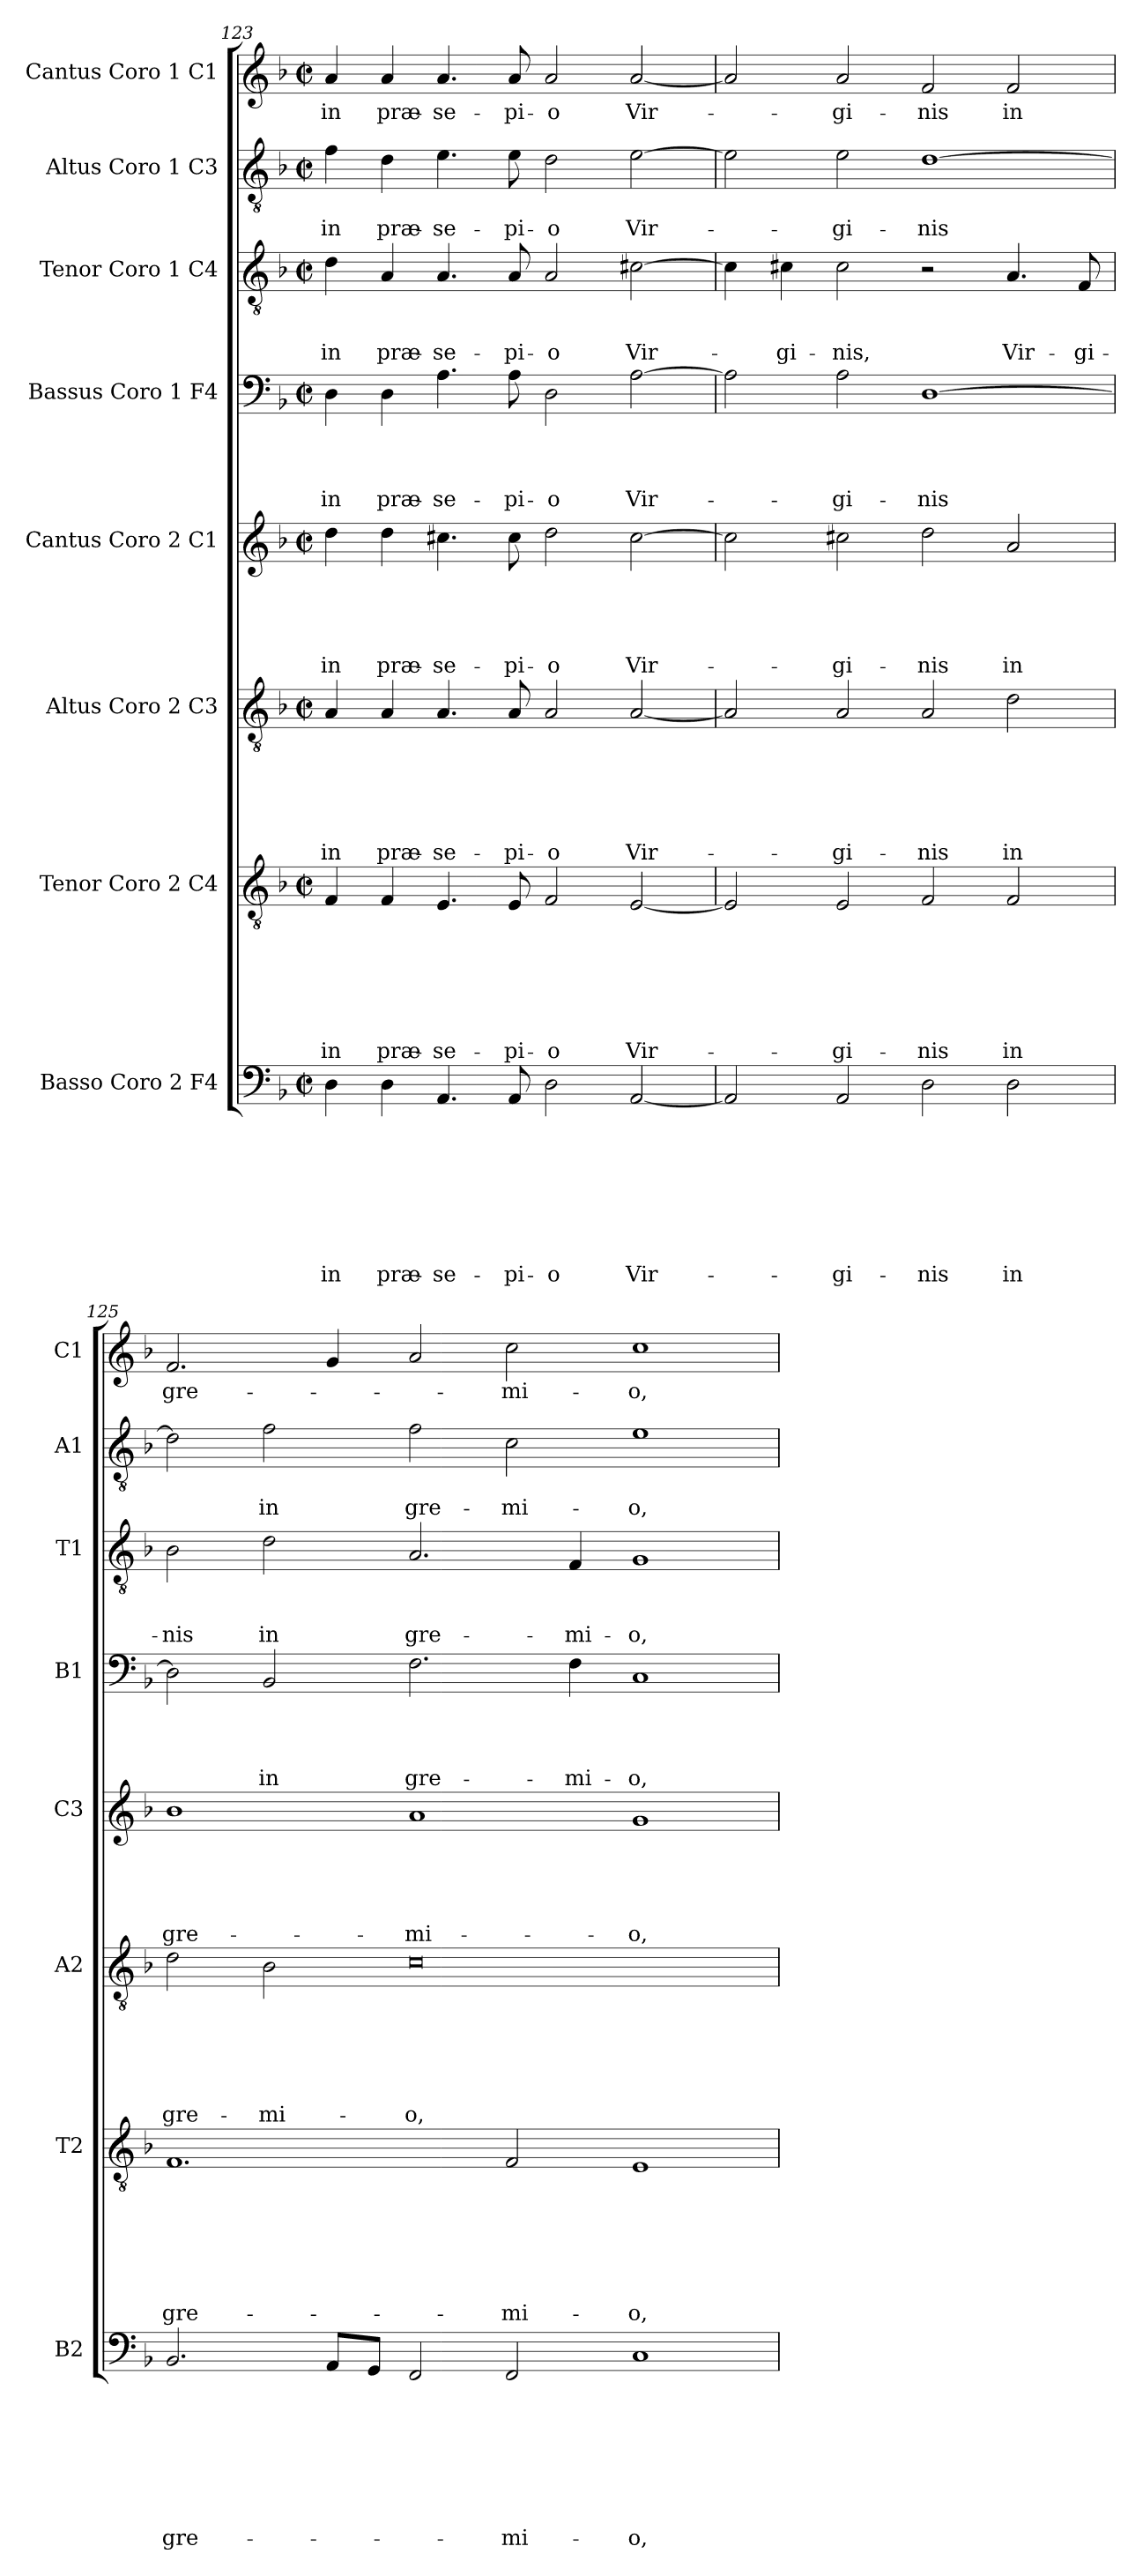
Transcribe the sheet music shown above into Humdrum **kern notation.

**kern	**text	**text	**text	**text	**text	**text	**text	**text	**kern	**text	**text	**text	**text	**text	**text	**text	**kern	**text	**text	**text	**text	**text	**text	**kern	**text	**text	**text	**text	**text	**kern	**text	**text	**text	**text	**kern	**text	**text	**text	**kern	**text	**text	**kern	**text
*part8	*part8	*part8	*part8	*part8	*part8	*part8	*part8	*part8	*part7	*part7	*part7	*part7	*part7	*part7	*part7	*part7	*part6	*part6	*part6	*part6	*part6	*part6	*part6	*part5	*part5	*part5	*part5	*part5	*part5	*part4	*part4	*part4	*part4	*part4	*part3	*part3	*part3	*part3	*part2	*part2	*part2	*part1	*part1
*staff8	*staff8	*staff8	*staff8	*staff8	*staff8	*staff8	*staff8	*staff8	*staff7	*staff7	*staff7	*staff7	*staff7	*staff7	*staff7	*staff7	*staff6	*staff6	*staff6	*staff6	*staff6	*staff6	*staff6	*staff5	*staff5	*staff5	*staff5	*staff5	*staff5	*staff4	*staff4	*staff4	*staff4	*staff4	*staff3	*staff3	*staff3	*staff3	*staff2	*staff2	*staff2	*staff1	*staff1
*I"Basso Coro 2 F4	*	*	*	*	*	*	*	*	*I"Tenor  Coro 2 C4	*	*	*	*	*	*	*	*I"Altus Coro 2 C3	*	*	*	*	*	*	*I"Cantus  Coro 2 C1	*	*	*	*	*	*I"Bassus  Coro 1 F4	*	*	*	*	*I"Tenor  Coro 1 C4	*	*	*	*I"Altus  Coro 1 C3	*	*	*I"Cantus  Coro 1 C1	*
*I'B2	*	*	*	*	*	*	*	*	*I'T2	*	*	*	*	*	*	*	*I'A2	*	*	*	*	*	*	*I'C3	*	*	*	*	*	*I'B1	*	*	*	*	*I'T1	*	*	*	*I'A1	*	*	*I'C1	*
!!LO:LB:g=z
*clefF4	*	*	*	*	*	*	*	*	*clefGv2	*	*	*	*	*	*	*	*clefGv2	*	*	*	*	*	*	*clefG2	*	*	*	*	*	*clefF4	*	*	*	*	*clefGv2	*	*	*	*clefGv2	*	*	*clefG2	*
*k[b-]	*	*	*	*	*	*	*	*	*k[b-]	*	*	*	*	*	*	*	*k[b-]	*	*	*	*	*	*	*k[b-]	*	*	*	*	*	*k[b-]	*	*	*	*	*k[b-]	*	*	*	*k[b-]	*	*	*k[b-]	*
*F:	*	*	*	*	*	*	*	*	*F:	*	*	*	*	*	*	*	*F:	*	*	*	*	*	*	*F:	*	*	*	*	*	*F:	*	*	*	*	*F:	*	*	*	*F:	*	*	*F:	*
*M2/2	*	*	*	*	*	*	*	*	*M2/2	*	*	*	*	*	*	*	*M2/2	*	*	*	*	*	*	*M2/2	*	*	*	*	*	*M2/2	*	*	*	*	*M2/2	*	*	*	*M2/2	*	*	*M2/2	*
*met(c|)	*	*	*	*	*	*	*	*	*met(c|)	*	*	*	*	*	*	*	*met(c|)	*	*	*	*	*	*	*met(c|)	*	*	*	*	*	*met(c|)	*	*	*	*	*met(c|)	*	*	*	*met(c|)	*	*	*met(c|)	*
=123	=123	=123	=123	=123	=123	=123	=123	=123	=123	=123	=123	=123	=123	=123	=123	=123	=123	=123	=123	=123	=123	=123	=123	=123	=123	=123	=123	=123	=123	=123	=123	=123	=123	=123	=123	=123	=123	=123	=123	=123	=123	=123	=123
4D\	.	.	.	.	.	.	.	in	4F/	.	.	.	.	.	.	in	4A/	.	.	.	.	.	in	4dd\	.	.	.	.	in	4D\	.	.	.	in	4d\	.	.	in	4f\	.	in	4a/	in
4D\	.	.	.	.	.	.	.	præ-	4F/	.	.	.	.	.	.	præ-	4A/	.	.	.	.	.	præ-	4dd\	.	.	.	.	præ-	4D\	.	.	.	præ-	4A/	.	.	præ-	4d\	.	præ-	4a/	præ-
4.AA/	.	.	.	.	.	.	.	-se-	4.E/	.	.	.	.	.	.	-se-	4.A/	.	.	.	.	.	-se-	4.cc#X\	.	.	.	.	-se-	4.A\	.	.	.	-se-	4.A/	.	.	-se-	4.e\	.	-se-	4.a/	-se-
8AA/	.	.	.	.	.	.	.	-pi-	8E/	.	.	.	.	.	.	-pi-	8A/	.	.	.	.	.	-pi-	8cc#\	.	.	.	.	-pi-	8A\	.	.	.	-pi-	8A/	.	.	-pi-	8e\	.	-pi-	8a/	-pi-
2D\	.	.	.	.	.	.	.	-o	2F/	.	.	.	.	.	.	-o	2A/	.	.	.	.	.	-o	2dd\	.	.	.	.	-o	2D\	.	.	.	-o	2A/	.	.	-o	2d\	.	-o	2a/	-o
[2AA/	.	.	.	.	.	.	.	Vir-	[2E/	.	.	.	.	.	.	Vir-	[2A/	.	.	.	.	.	Vir-	[2cc#\	.	.	.	.	Vir-	[2A\	.	.	.	Vir-	[2c#X\	.	.	Vir-	[2e\	.	Vir-	[2a/	Vir-
=124	=124	=124	=124	=124	=124	=124	=124	=124	=124	=124	=124	=124	=124	=124	=124	=124	=124	=124	=124	=124	=124	=124	=124	=124	=124	=124	=124	=124	=124	=124	=124	=124	=124	=124	=124	=124	=124	=124	=124	=124	=124	=124	=124
2AA/]	.	.	.	.	.	.	.	.	2E/]	.	.	.	.	.	.	.	2A/]	.	.	.	.	.	.	2cc#\]	.	.	.	.	.	2A\]	.	.	.	.	4c#\]	.	.	.	2e\]	.	.	2a/]	.
.	.	.	.	.	.	.	.	.	.	.	.	.	.	.	.	.	.	.	.	.	.	.	.	.	.	.	.	.	.	.	.	.	.	.	4c#X\	.	.	-gi-	.	.	.	.	.
2AA/	.	.	.	.	.	.	.	-gi-	2E/	.	.	.	.	.	.	-gi-	2A/	.	.	.	.	.	-gi-	2cc#X\	.	.	.	.	-gi-	2A\	.	.	.	-gi-	2c#\	.	.	-nis,	2e\	.	-gi-	2a/	-gi-
2D\	.	.	.	.	.	.	.	-nis	2F/	.	.	.	.	.	.	-nis	2A/	.	.	.	.	.	-nis	2dd\	.	.	.	.	-nis	[1D	.	.	.	-nis	2r	.	.	.	[1d	.	-nis	2f/	-nis
2D\	.	.	.	.	.	.	.	in	2F/	.	.	.	.	.	.	in	2d\	.	.	.	.	.	in	2a/	.	.	.	.	in	.	.	.	.	.	4.A/	.	.	Vir-	.	.	.	2f/	in
.	.	.	.	.	.	.	.	.	.	.	.	.	.	.	.	.	.	.	.	.	.	.	.	.	.	.	.	.	.	.	.	.	.	.	8F/	.	.	-gi-	.	.	.	.	.
=125	=125	=125	=125	=125	=125	=125	=125	=125	=125	=125	=125	=125	=125	=125	=125	=125	=125	=125	=125	=125	=125	=125	=125	=125	=125	=125	=125	=125	=125	=125	=125	=125	=125	=125	=125	=125	=125	=125	=125	=125	=125	=125	=125
2.BB-/	.	.	.	.	.	.	.	gre-	1.F	.	.	.	.	.	.	gre-	2d\	.	.	.	.	.	gre-	1b-	.	.	.	.	gre-	2D\]	.	.	.	.	2B-\	.	.	-nis	2d\]	.	.	2.f/	gre-
.	.	.	.	.	.	.	.	.	.	.	.	.	.	.	.	.	2B-\	.	.	.	.	.	-mi-	.	.	.	.	.	.	2BB-/	.	.	.	in	2d\	.	.	in	2f\	.	in	.	.
8AA/L	.	.	.	.	.	.	.	.	.	.	.	.	.	.	.	.	.	.	.	.	.	.	.	.	.	.	.	.	.	.	.	.	.	.	.	.	.	.	.	.	.	4g/	.
8GG/J	.	.	.	.	.	.	.	.	.	.	.	.	.	.	.	.	.	.	.	.	.	.	.	.	.	.	.	.	.	.	.	.	.	.	.	.	.	.	.	.	.	.	.
2FF/	.	.	.	.	.	.	.	.	.	.	.	.	.	.	.	.	0c	.	.	.	.	.	-o,	1a	.	.	.	.	-mi-	2.F\	.	.	.	gre-	2.A/	.	.	gre-	2f\	.	gre-	2a/	.
2FF/	.	.	.	.	.	.	.	-mi-	2F/	.	.	.	.	.	.	-mi-	.	.	.	.	.	.	.	.	.	.	.	.	.	.	.	.	.	.	.	.	.	.	2c\	.	-mi-	2cc\	-mi-
.	.	.	.	.	.	.	.	.	.	.	.	.	.	.	.	.	.	.	.	.	.	.	.	.	.	.	.	.	.	4F\	.	.	.	-mi-	4F/	.	.	-mi-	.	.	.	.	.
1C	.	.	.	.	.	.	.	-o,	1E	.	.	.	.	.	.	-o,	.	.	.	.	.	.	.	1g	.	.	.	.	-o,	1C	.	.	.	-o,	1G	.	.	-o,	1e	.	-o,	1cc	-o,
=	=	=	=	=	=	=	=	=	=	=	=	=	=	=	=	=	=	=	=	=	=	=	=	=	=	=	=	=	=	=	=	=	=	=	=	=	=	=	=	=	=	=	=
*-	*-	*-	*-	*-	*-	*-	*-	*-	*-	*-	*-	*-	*-	*-	*-	*-	*-	*-	*-	*-	*-	*-	*-	*-	*-	*-	*-	*-	*-	*-	*-	*-	*-	*-	*-	*-	*-	*-	*-	*-	*-	*-	*-
